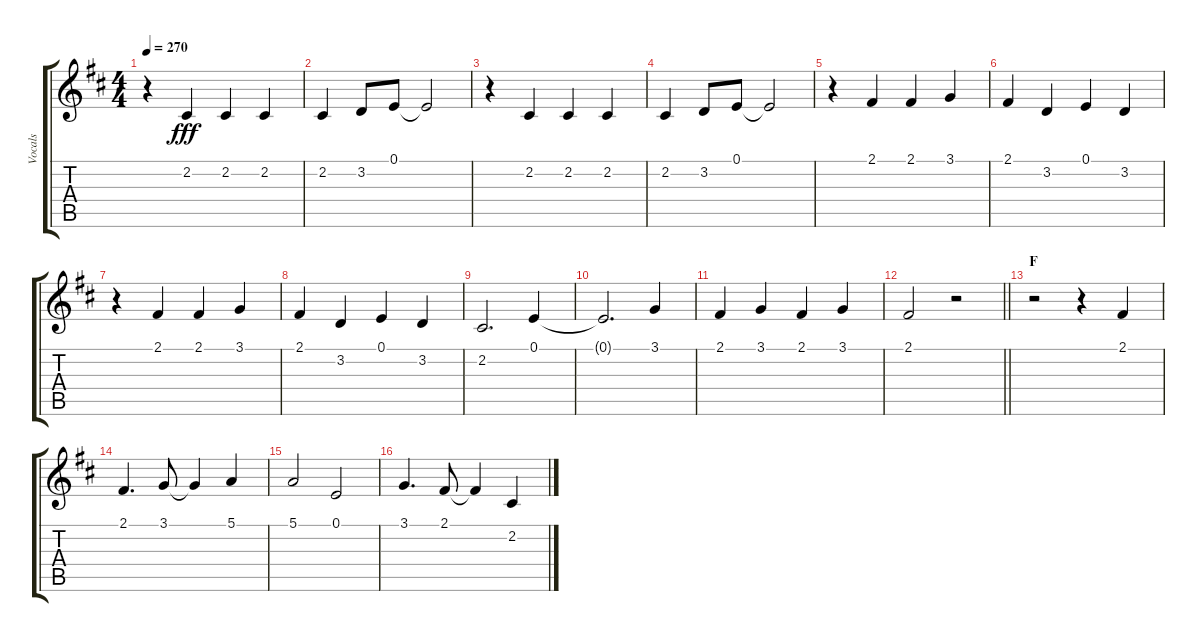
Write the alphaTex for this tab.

\track ("Vocals" "Vocals") {instrument voiceoohs}
\staff {score tabs}
\tuning (E4 B3 G3 D3 A2 E2) {hide}
\ts (4 4)
\tempo 270
\clef g2
\ks d
r.4{dy fff} 2.2.4 2.2.4 2.2.4 |
2.2.4 3.2.8 0.1.8 0.1{t}.2 |
r.4 2.2.4 2.2.4 2.2.4 |
2.2.4 3.2.8 0.1.8 0.1{t}.2 |
r.4 2.1.4 2.1.4 3.1.4 |
2.1.4 3.2.4 0.1.4 3.2.4 |
r.4 2.1.4 2.1.4 3.1.4 |
2.1.4 3.2.4 0.1.4 3.2.4 |
2.2.2{d} 0.1.4 |
0.1{t}.2{d} 3.1.4 |
2.1.4 3.1.4 2.1.4 3.1.4 |
\barLineRight lightlight
2.1.2 r.2 |
\section ("" "F")
r.2 r.4 2.1.4 |
2.1.4{d} 3.1.8 3.1{t}.4 5.1.4 |
5.1.2 0.1.2 |
3.1.4{d} 2.1.8 2.1{t}.4 2.2.4
